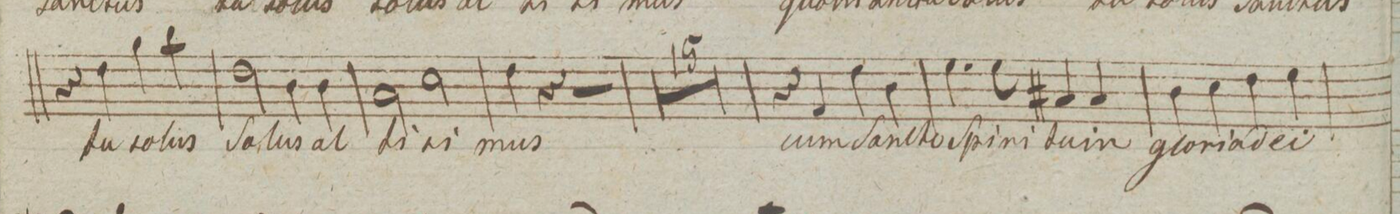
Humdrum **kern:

**kern	**text	**dynam
*I"Tenore.	*	*
*clefC4	*	*
*k[]	*	*
*met(c|)	*	*
*M2/2	*	*
4r	.	.
4c\	tu	.
4f\	so-	.
4a\	-lus	.
=137	=137	=137
2c\	So-	.
4A\	-lus	.
4A\	a-	.
=138	=138	=138
2G\	-ti-	.
2B\	-si-	.
=139	=139	=139
4c\	-mus	.
4r	.	.
2r	.	.
=140	=140	=140
1r	.	.
=141	=141	=141
1r	.	.
=142	=142	=142
1r	.	.
=143	=143	=143
1r	.	.
=144	=144	=144
1r	.	.
=145	=145	=145
1r	.	.
=146	=146	=146
1r	.	.
=147	=147	=147
1r	.	.
=148	=148	=148
1r	.	.
=149	=149	=149
1r	.	.
=150	=150	=150
1r	.	.
=151	=151	=151
1r	.	.
=152	=152	=152
1r	.	.
=153	=153	=153
1r	.	.
=154	=154	=154
1r	.	.
=155	=155	=155
4r	.	.
4E/	cum	.
4c\	San-	.
4A\	-cto	.
=156	=156	=156
4.d\	Spi-	.
8d\	-ri-	.
4G#X/	-tu	.
4G#/	in	.
=157	=157	=157
4A\	glo-	.
4B\	-ria	.
4c\	de-	.
4d\	-i	.
=158	=158	=158
*-	*-	*-
